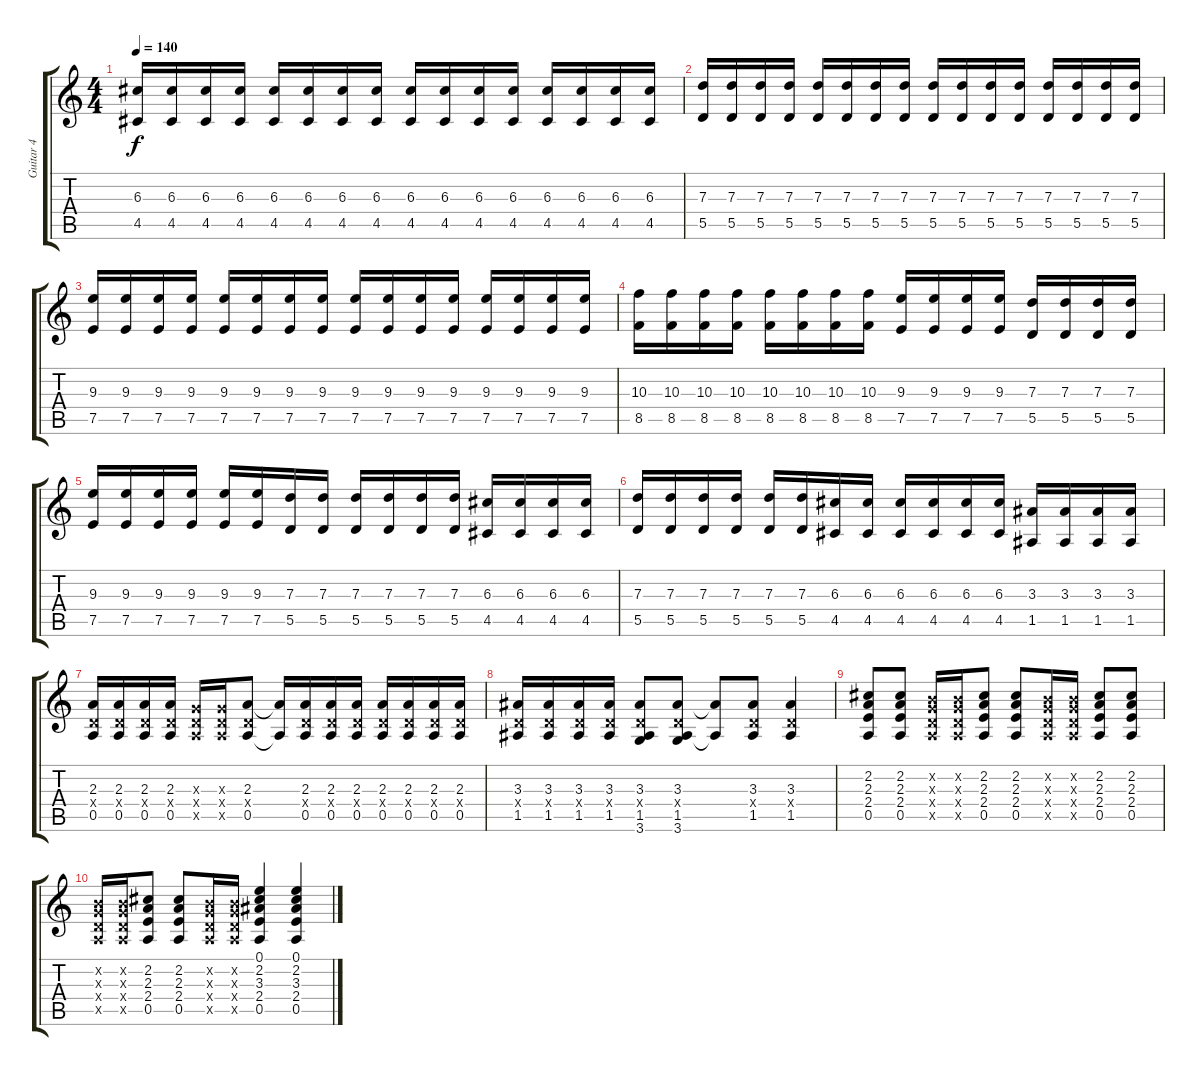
\track ("Guitar 4" "Guitar 4") {instrument distortionguitar}
\staff {score tabs}
\tuning (E4 B3 G3 D3 A2 E2) {hide}
\ts (4 4)
\tempo 140
\clef g2
\ks c
(6.3 4.5).16{dy f} (6.3 4.5).16 (6.3 4.5).16 (6.3 4.5).16 (6.3 4.5).16 (6.3 4.5).16 (6.3 4.5).16 (6.3 4.5).16 (6.3 4.5).16 (6.3 4.5).16 (6.3 4.5).16 (6.3 4.5).16 (6.3 4.5).16 (6.3 4.5).16 (6.3 4.5).16 (6.3 4.5).16 |
(7.3 5.5).16 (7.3 5.5).16 (7.3 5.5).16 (7.3 5.5).16 (7.3 5.5).16 (7.3 5.5).16 (7.3 5.5).16 (7.3 5.5).16 (7.3 5.5).16 (7.3 5.5).16 (7.3 5.5).16 (7.3 5.5).16 (7.3 5.5).16 (7.3 5.5).16 (7.3 5.5).16 (7.3 5.5).16 |
(9.3 7.5).16 (9.3 7.5).16 (9.3 7.5).16 (9.3 7.5).16 (9.3 7.5).16 (9.3 7.5).16 (9.3 7.5).16 (9.3 7.5).16 (9.3 7.5).16 (9.3 7.5).16 (9.3 7.5).16 (9.3 7.5).16 (9.3 7.5).16 (9.3 7.5).16 (9.3 7.5).16 (9.3 7.5).16 |
(10.3 8.5).16 (10.3 8.5).16 (10.3 8.5).16 (10.3 8.5).16 (10.3 8.5).16 (10.3 8.5).16 (10.3 8.5).16 (10.3 8.5).16 (9.3 7.5).16 (9.3 7.5).16 (9.3 7.5).16 (9.3 7.5).16 (7.3 5.5).16 (7.3 5.5).16 (7.3 5.5).16 (7.3 5.5).16 |
(9.3 7.5).16 (9.3 7.5).16 (9.3 7.5).16 (9.3 7.5).16 (9.3 7.5).16 (9.3 7.5).16 (7.3 5.5).16 (7.3 5.5).16 (7.3 5.5).16 (7.3 5.5).16 (7.3 5.5).16 (7.3 5.5).16 (6.3 4.5).16 (6.3 4.5).16 (6.3 4.5).16 (6.3 4.5).16 |
(7.3 5.5).16 (7.3 5.5).16 (7.3 5.5).16 (7.3 5.5).16 (7.3 5.5).16 (7.3 5.5).16 (6.3 4.5).16 (6.3 4.5).16 (6.3 4.5).16 (6.3 4.5).16 (6.3 4.5).16 (6.3 4.5).16 (3.3 1.5).16 (3.3 1.5).16 (3.3 1.5).16 (3.3 1.5).16 |
(2.3 0.4{x} 0.5).16 (2.3 0.4{x} 0.5).16 (2.3 0.4{x} 0.5).16 (2.3 0.4{x} 0.5).16 (0.3{x} 0.4{x} 0.5{x}).16 (0.3{x} 0.4{x} 0.5{x}).16 (2.3 0.4{x} 0.5).8 (2.3{t} 0.5{t}).16 (2.3 0.4{x} 0.5).16 (2.3 0.4{x} 0.5).16 (2.3 0.4{x} 0.5).16 (2.3 0.4{x} 0.5).16 (2.3 0.4{x} 0.5).16 (2.3 0.4{x} 0.5).16 (2.3 0.4{x} 0.5).16 |
(3.3 0.4{x} 1.5).16 (3.3 0.4{x} 1.5).16 (3.3 0.4{x} 1.5).16 (3.3 0.4{x} 1.5).16 (3.3 0.4{x} 1.5 3.6).8 (3.3 0.4{x} 1.5 3.6).8 (3.3{t} 1.5{t}).8 (3.3 0.4{x} 1.5).8 (3.3 0.4{x} 1.5).4 |
(2.2 2.3 2.4 0.5).8 (2.2 2.3 2.4 0.5).8 (0.2{x} 0.3{x} 0.4{x} 0.5{x}).16 (0.2{x} 0.3{x} 0.4{x} 0.5{x}).16 (2.2 2.3 2.4 0.5).8 (2.2 2.3 2.4 0.5).8 (0.2{x} 0.3{x} 0.4{x} 0.5{x}).16 (0.2{x} 0.3{x} 0.4{x} 0.5{x}).16 (2.2 2.3 2.4 0.5).8 (2.2 2.3 2.4 0.5).8 |
(0.2{x} 0.3{x} 0.4{x} 0.5{x}).16 (0.2{x} 0.3{x} 0.4{x} 0.5{x}).16 (2.2 2.3 2.4 0.5).8 (2.2 2.3 2.4 0.5).8 (0.2{x} 0.3{x} 0.4{x} 0.5{x}).16 (0.2{x} 0.3{x} 0.4{x} 0.5{x}).16 (0.1 2.2 3.3 2.4 0.5).4 (0.1 2.2 3.3 2.4 0.5).4
